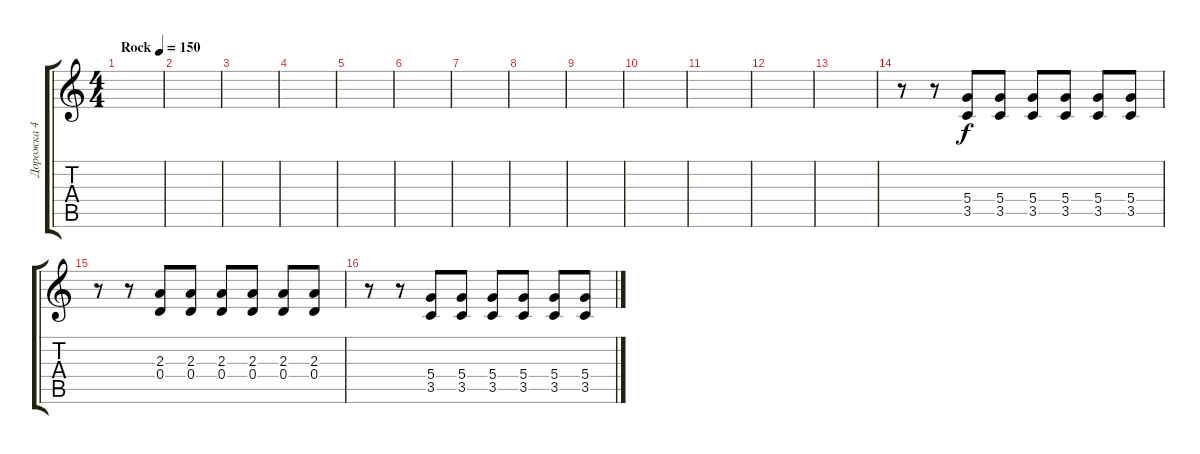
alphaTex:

\track ("Дорожка 4" "Дорожка 4") {instrument overdrivenguitar}
\staff {score tabs}
\tuning (E4 B3 G3 D3 A2 E2) {hide}
\ts (4 4)
\tempo (150 "Rock")
\clef g2
\ks c
|
|
|
|
|
|
|
|
|
|
|
|
|
r.8 r.8 (5.4 3.5).8 (5.4 3.5).8 (5.4 3.5).8 (5.4 3.5).8 (5.4 3.5).8 (5.4 3.5).8 |
r.8 r.8 (2.3 0.4).8 (2.3 0.4).8 (2.3 0.4).8 (2.3 0.4).8 (2.3 0.4).8 (2.3 0.4).8 |
r.8 r.8 (5.4 3.5).8 (5.4 3.5).8 (5.4 3.5).8 (5.4 3.5).8 (5.4 3.5).8 (5.4 3.5).8
